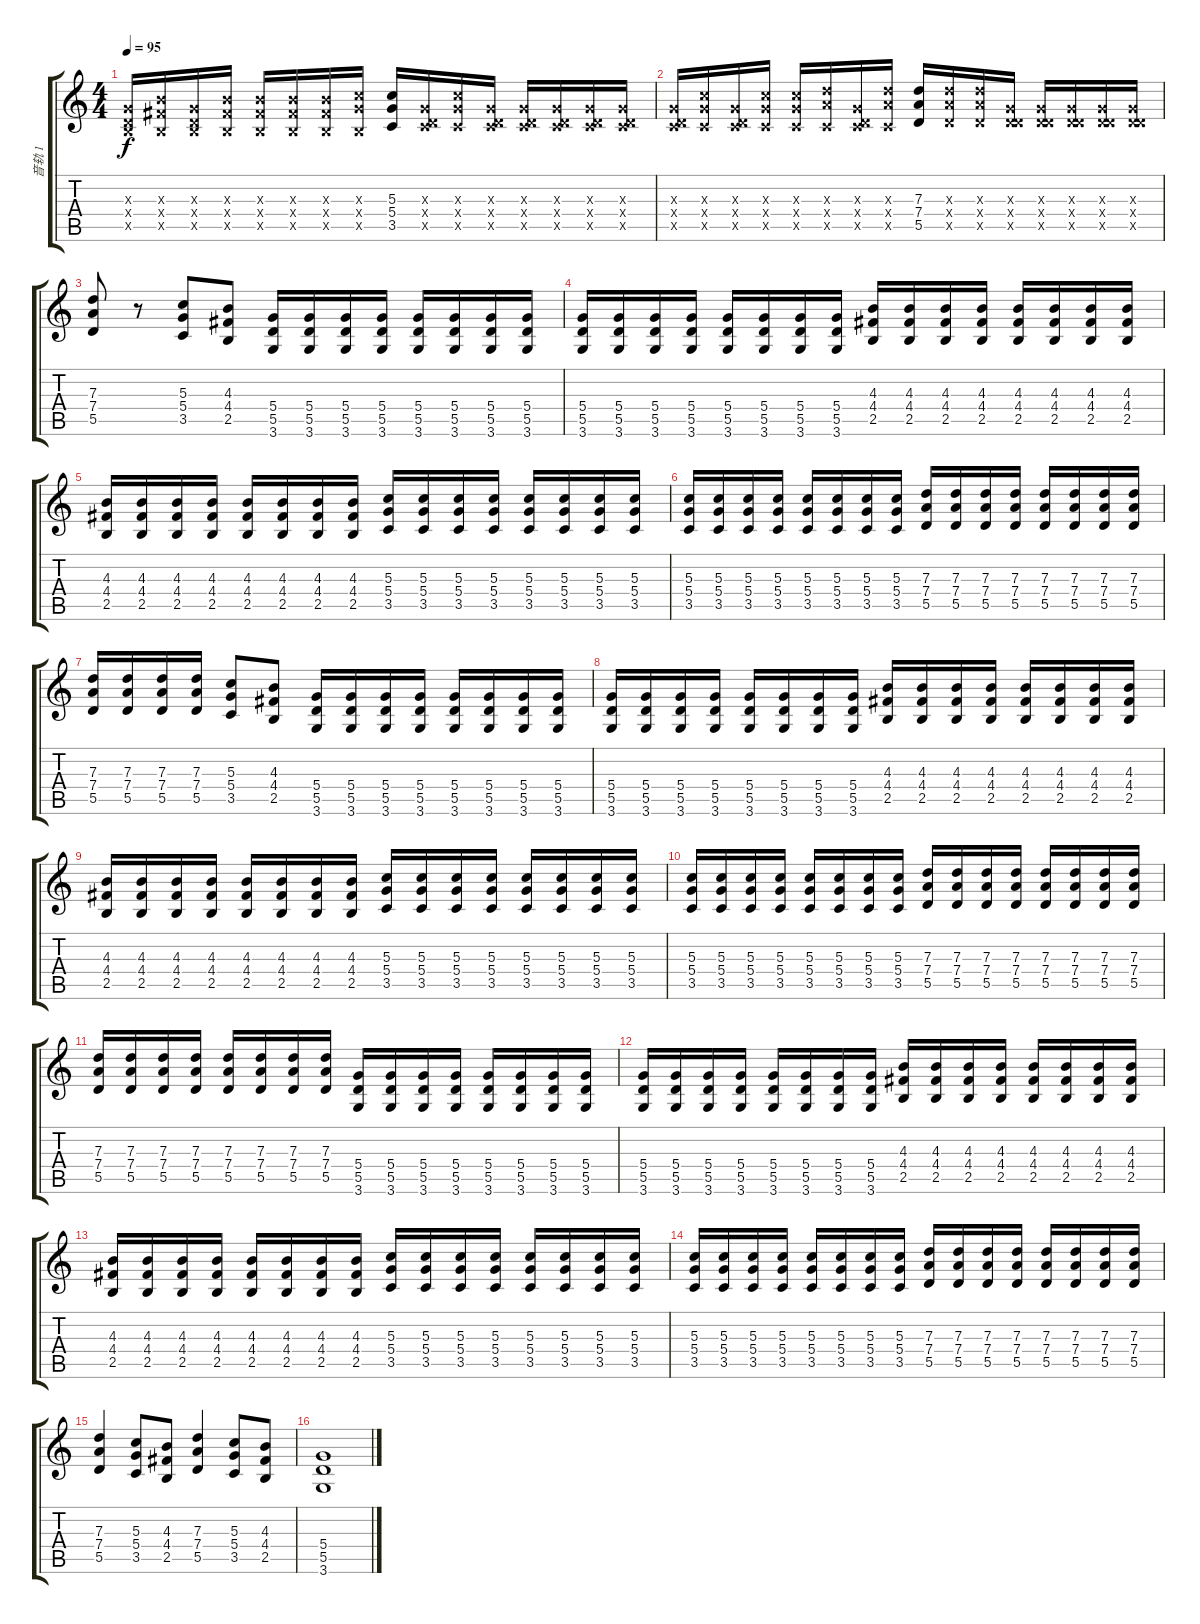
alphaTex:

\track ("音轨 1" "音轨 1") {instrument overdrivenguitar}
\staff {score tabs}
\tuning (E4 B3 G3 D3 A2 E2) {hide}
\ts (4 4)
\tempo 95
\clef g2
\ks c
(0.3{x} 0.4{x} 2.5{x}).16{dy f} (4.3{x} 4.4{x} 2.5{x}).16 (0.3{x} 0.4{x} 2.5{x}).16 (4.3{x} 4.4{x} 2.5{x}).16 (4.3{x} 4.4{x} 2.5{x}).16 (4.3{x} 4.4{x} 2.5{x}).16 (4.3{x} 4.4{x} 2.5{x}).16 (5.3{x} 5.4{x} 2.5{x}).16 (5.3 5.4 3.5).16 (0.3{x} 0.4{x} 3.5{x}).16 (5.3{x} 5.4{x} 3.5{x}).16 (0.3{x} 0.4{x} 3.5{x}).16 (0.3{x} 0.4{x} 3.5{x}).16 (0.3{x} 0.4{x} 3.5{x}).16 (0.3{x} 0.4{x} 3.5{x}).16 (0.3{x} 0.4{x} 3.5{x}).16 |
(0.3{x} 0.4{x} 3.5{x}).16 (5.3{x} 5.4{x} 3.5{x}).16 (0.3{x} 0.4{x} 3.5{x}).16 (5.3{x} 5.4{x} 3.5{x}).16 (5.3{x} 5.4{x} 3.5{x}).16 (7.3{x} 7.4{x} 3.5{x}).16 (0.3{x} 0.4{x} 3.5{x}).16 (7.3{x} 7.4{x} 3.5{x}).16 (7.3 7.4 5.5).16 (7.3{x} 7.4{x} 5.5{x}).16 (7.3{x} 7.4{x} 5.5{x}).16 (0.3{x} 0.4{x} 5.5{x}).16 (0.3{x} 0.4{x} 5.5{x}).16 (0.3{x} 0.4{x} 5.5{x}).16 (0.3{x} 0.4{x} 5.5{x}).16 (0.3{x} 0.4{x} 5.5{x}).16 |
(7.3 7.4 5.5).8 r.8 (5.3 5.4 3.5).8 (4.3 4.4 2.5).8 (5.4 5.5 3.6).16 (5.4 5.5 3.6).16 (5.4 5.5 3.6).16 (5.4 5.5 3.6).16 (5.4 5.5 3.6).16 (5.4 5.5 3.6).16 (5.4 5.5 3.6).16 (5.4 5.5 3.6).16 |
(5.4 5.5 3.6).16 (5.4 5.5 3.6).16 (5.4 5.5 3.6).16 (5.4 5.5 3.6).16 (5.4 5.5 3.6).16 (5.4 5.5 3.6).16 (5.4 5.5 3.6).16 (5.4 5.5 3.6).16 (4.3 4.4 2.5).16 (4.3 4.4 2.5).16 (4.3 4.4 2.5).16 (4.3 4.4 2.5).16 (4.3 4.4 2.5).16 (4.3 4.4 2.5).16 (4.3 4.4 2.5).16 (4.3 4.4 2.5).16 |
(4.3 4.4 2.5).16 (4.3 4.4 2.5).16 (4.3 4.4 2.5).16 (4.3 4.4 2.5).16 (4.3 4.4 2.5).16 (4.3 4.4 2.5).16 (4.3 4.4 2.5).16 (4.3 4.4 2.5).16 (5.3 5.4 3.5).16 (5.3 5.4 3.5).16 (5.3 5.4 3.5).16 (5.3 5.4 3.5).16 (5.3 5.4 3.5).16 (5.3 5.4 3.5).16 (5.3 5.4 3.5).16 (5.3 5.4 3.5).16 |
(5.3 5.4 3.5).16 (5.3 5.4 3.5).16 (5.3 5.4 3.5).16 (5.3 5.4 3.5).16 (5.3 5.4 3.5).16 (5.3 5.4 3.5).16 (5.3 5.4 3.5).16 (5.3 5.4 3.5).16 (7.3 7.4 5.5).16 (7.3 7.4 5.5).16 (7.3 7.4 5.5).16 (7.3 7.4 5.5).16 (7.3 7.4 5.5).16 (7.3 7.4 5.5).16 (7.3 7.4 5.5).16 (7.3 7.4 5.5).16 |
(7.3 7.4 5.5).16 (7.3 7.4 5.5).16 (7.3 7.4 5.5).16 (7.3 7.4 5.5).16 (5.3 5.4 3.5).8 (4.3 4.4 2.5).8 (5.4 5.5 3.6).16 (5.4 5.5 3.6).16 (5.4 5.5 3.6).16 (5.4 5.5 3.6).16 (5.4 5.5 3.6).16 (5.4 5.5 3.6).16 (5.4 5.5 3.6).16 (5.4 5.5 3.6).16 |
(5.4 5.5 3.6).16 (5.4 5.5 3.6).16 (5.4 5.5 3.6).16 (5.4 5.5 3.6).16 (5.4 5.5 3.6).16 (5.4 5.5 3.6).16 (5.4 5.5 3.6).16 (5.4 5.5 3.6).16 (4.3 4.4 2.5).16 (4.3 4.4 2.5).16 (4.3 4.4 2.5).16 (4.3 4.4 2.5).16 (4.3 4.4 2.5).16 (4.3 4.4 2.5).16 (4.3 4.4 2.5).16 (4.3 4.4 2.5).16 |
(4.3 4.4 2.5).16 (4.3 4.4 2.5).16 (4.3 4.4 2.5).16 (4.3 4.4 2.5).16 (4.3 4.4 2.5).16 (4.3 4.4 2.5).16 (4.3 4.4 2.5).16 (4.3 4.4 2.5).16 (5.3 5.4 3.5).16 (5.3 5.4 3.5).16 (5.3 5.4 3.5).16 (5.3 5.4 3.5).16 (5.3 5.4 3.5).16 (5.3 5.4 3.5).16 (5.3 5.4 3.5).16 (5.3 5.4 3.5).16 |
(5.3 5.4 3.5).16 (5.3 5.4 3.5).16 (5.3 5.4 3.5).16 (5.3 5.4 3.5).16 (5.3 5.4 3.5).16 (5.3 5.4 3.5).16 (5.3 5.4 3.5).16 (5.3 5.4 3.5).16 (7.3 7.4 5.5).16 (7.3 7.4 5.5).16 (7.3 7.4 5.5).16 (7.3 7.4 5.5).16 (7.3 7.4 5.5).16 (7.3 7.4 5.5).16 (7.3 7.4 5.5).16 (7.3 7.4 5.5).16 |
(7.3 7.4 5.5).16 (7.3 7.4 5.5).16 (7.3 7.4 5.5).16 (7.3 7.4 5.5).16 (7.3 7.4 5.5).16 (7.3 7.4 5.5).16 (7.3 7.4 5.5).16 (7.3 7.4 5.5).16 (5.4 5.5 3.6).16 (5.4 5.5 3.6).16 (5.4 5.5 3.6).16 (5.4 5.5 3.6).16 (5.4 5.5 3.6).16 (5.4 5.5 3.6).16 (5.4 5.5 3.6).16 (5.4 5.5 3.6).16 |
(5.4 5.5 3.6).16 (5.4 5.5 3.6).16 (5.4 5.5 3.6).16 (5.4 5.5 3.6).16 (5.4 5.5 3.6).16 (5.4 5.5 3.6).16 (5.4 5.5 3.6).16 (5.4 5.5 3.6).16 (4.3 4.4 2.5).16 (4.3 4.4 2.5).16 (4.3 4.4 2.5).16 (4.3 4.4 2.5).16 (4.3 4.4 2.5).16 (4.3 4.4 2.5).16 (4.3 4.4 2.5).16 (4.3 4.4 2.5).16 |
(4.3 4.4 2.5).16 (4.3 4.4 2.5).16 (4.3 4.4 2.5).16 (4.3 4.4 2.5).16 (4.3 4.4 2.5).16 (4.3 4.4 2.5).16 (4.3 4.4 2.5).16 (4.3 4.4 2.5).16 (5.3 5.4 3.5).16 (5.3 5.4 3.5).16 (5.3 5.4 3.5).16 (5.3 5.4 3.5).16 (5.3 5.4 3.5).16 (5.3 5.4 3.5).16 (5.3 5.4 3.5).16 (5.3 5.4 3.5).16 |
(5.3 5.4 3.5).16 (5.3 5.4 3.5).16 (5.3 5.4 3.5).16 (5.3 5.4 3.5).16 (5.3 5.4 3.5).16 (5.3 5.4 3.5).16 (5.3 5.4 3.5).16 (5.3 5.4 3.5).16 (7.3 7.4 5.5).16 (7.3 7.4 5.5).16 (7.3 7.4 5.5).16 (7.3 7.4 5.5).16 (7.3 7.4 5.5).16 (7.3 7.4 5.5).16 (7.3 7.4 5.5).16 (7.3 7.4 5.5).16 |
(7.3 7.4 5.5).4 (5.3 5.4 3.5).8 (4.3 4.4 2.5).8 (7.3 7.4 5.5).4 (5.3 5.4 3.5).8 (4.3 4.4 2.5).8 |
(5.4 5.5 3.6).1
